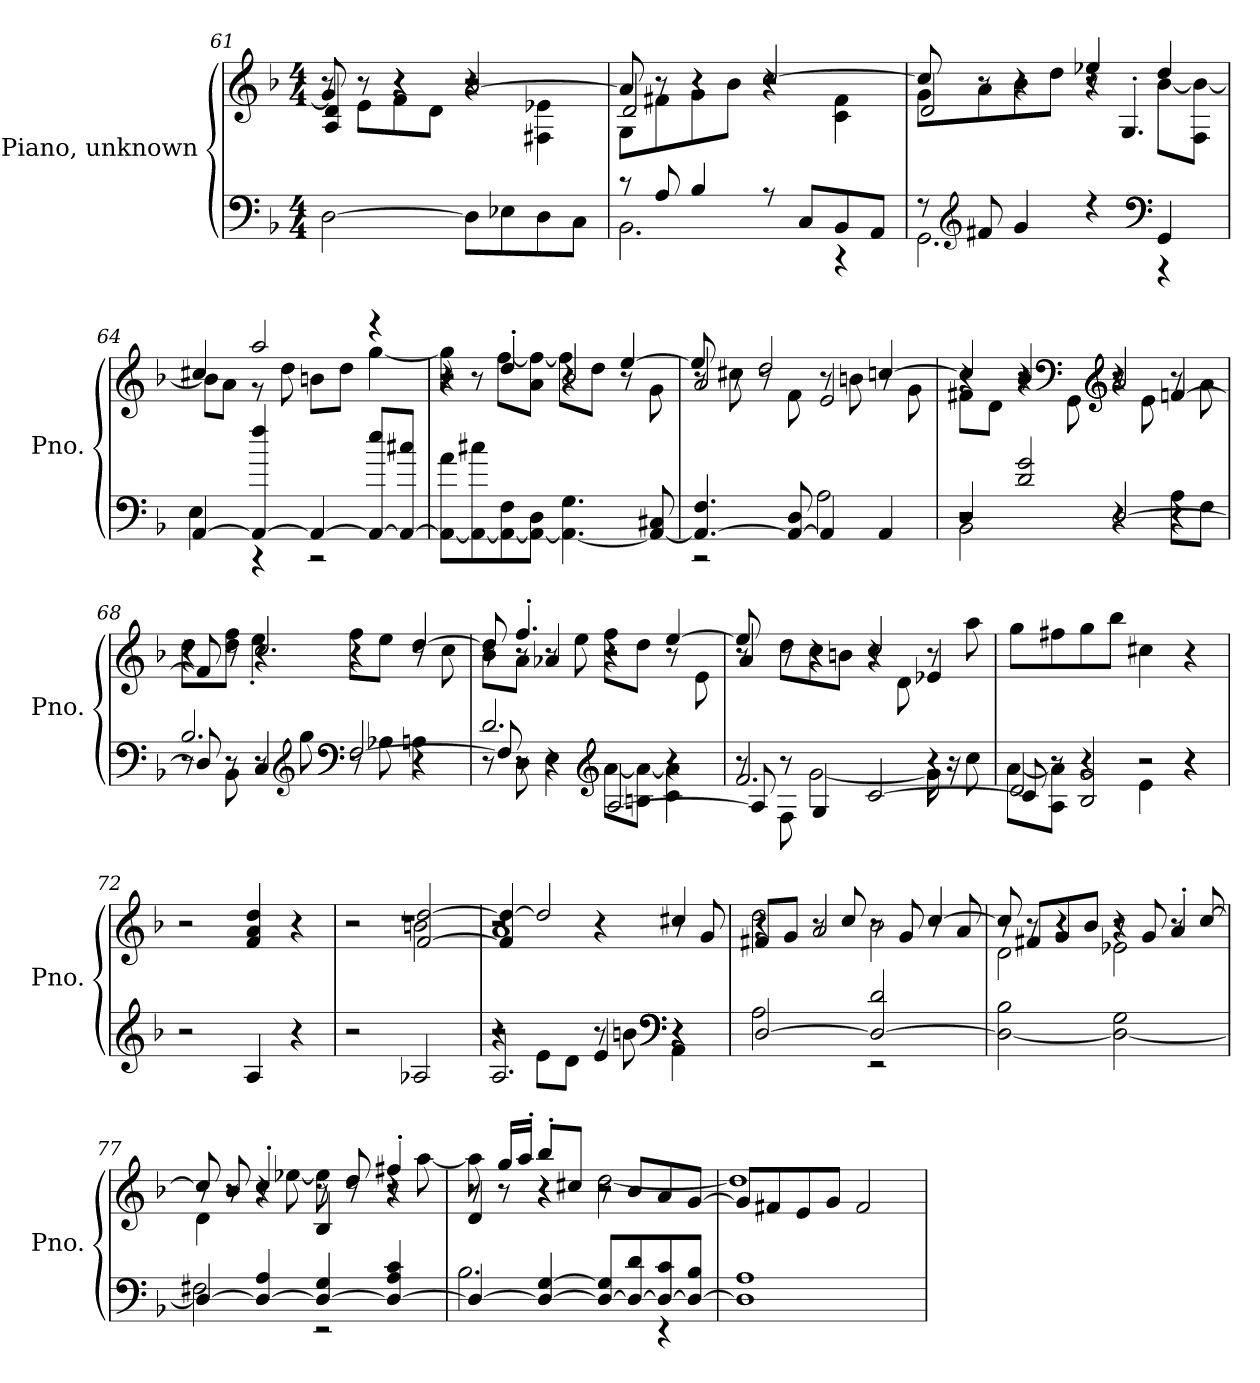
**kern	**kern
*part1	*part1
*staff2	*staff1
*I"Piano, unknown	*
*I'Pno.	*
!!LO:LB:g=z
*clefF4	*clefG2
*k[b-]	*k[b-]
*M4/4	*M4/4
=61	=61
*	*^
*	*	*^
[2D\	8g/]	8r	4A/ 4d/
.	8r	8e\L	.
.	4r	8f\	4r
.	.	8d\J	.
8D\L]	[2a/	4r	2r
8E-X\	.	.	.
8D\	.	4F#X\ 4e-X\	.
8C\J	.	.	.
=62	=62	=62	=62
*^	*	*	*
8r	2.BB-\	8a/]	8G\L	2d/
8A/	.	8r	8f#X\	.
4B-/	.	4r	8g\	.
.	.	.	8b-\J	.
8r	.	[2cc/	4r	2r
8C/L	.	.	.	.
8BB-/	4r	.	4c\ 4f#\	.
8AA/J	.	.	.	.
=63	=63	=63	=63	=63
8r	2.GG\	8cc/]	8g\L	2d/
*clefG2	*	*	*	*
8f#X/	.	8r	8a\	.
4g/	.	4r	8b-\	.
.	.	.	8dd\J	.
4r	.	4ee-X/	4r	8r
.	.	.	.	4.G'/
*clefF4	*	*	*	*
4GG/	4r	4dd/	[8b-\L	.
.	.	.	8F\ 8b-\_J	.
*	*	*	*v	*v
!!LO:PB:g=z
=64	=64	=64	=64
[4AA/	4E\	4cc#X/	8b-\L]
.	.	.	8a\J
4AA/_ 4ff/	4r	2aa/	8r
.	.	.	8dd\
4AA/_	2r	.	8bn\L
.	.	.	8dd\J
8AA/_ 8ee/L	.	4r	[4gg\
8AA/_ 8cc#X/J	.	.	.
*v	*v	*	*
=65	=65	=65
*	*	*^
8AA\_ 8a\L	4r	8gg\]	2r
8AA\_ 8cc#X\	.	8r	.
8AA\_ 8F\	4dd'/	[8ff\L	.
8AA\_ 8D\J	.	8a\ 8ff\_J	.
4.AA\_ 4.G\	2b-/	8ff\L]	4r
.	.	8dd\J	.
.	.	8r	[4ee/
8AA/_ 8C#X/	.	8g\	.
=66	=66	=66	=66
*^	*	*	*
4.AA/_ 4.F/	2r	2a/	8r	8ee/]
.	.	.	8cc#X\	8r
.	.	.	8r	2dd/
8AA/_ 8D/	.	.	8f\	.
4AA/]	2A\	2e/	8r	.
.	.	.	8bn\	.
4AA/	.	.	8r	[4ccn/
.	.	.	8g\	.
!!LO:LB:g=z	!!	!!
=67	=67	=67	=67	=67
*	*^	*	*	*
4D/	2BB-\	2r	4r	8f#X\L	4cc/]
.	.	.	.	8d\J	.
2d/ 2g/	.	.	4b-/	8r	4r
*	*	*	*clefF4	*	*
.	.	.	.	8GG\	.
*	*	*	*clefG2	*	*
.	4r	[2D/	2a/	8r	4r
.	.	.	.	8e\	.
4r	8A\L	.	.	8r	[4fn/
.	8F\J	.	.	8a\	.
=68	=68	=68	=68	=68	=68
2.B-/	8r	8D/]	4r	8dd\L	8f/]
.	8BB-\	8r	.	8dd\ 8ff\J	8r
.	8r	4C/	2.cc/	4ee'\	4r
*clefG2	*	*	*	*	*
.	8gg\	.	.	.	.
*clefF4	*	*	*	*	*
.	8r	[2F/	.	8ff\L	4r
.	8A-X\	.	.	8ee\J	.
4r	4An\	.	.	8r	[4dd/
.	.	.	.	8cc\	.
=69	=69	=69	=69	=69	=69
2.d/	8r	8F/]	8r	8b-\L	8dd/]
.	8D\	8r	4.ff'/	8a\J	8r
.	4E\	4r	.	8r	4a-X/
.	.	.	.	8ee\	.
*clefG2	*	*	*	*	*
.	[8a\L	[2A/	4r	8ff\L	2r
.	8Bn\ 8a\_J	.	.	8dd\J	.
4r	4c\ 4a\]	.	[4ee/	8r	.
.	.	.	.	8e\	.
!!LO:LB:g=z	!!	!!
=70	=70	=70	=70	=70	=70
2.f/	8r	8A/]	8ee/]	8r	4a/
.	8F\	8r	8r	8dd\L	.
.	[2g\	4G/	4r	8cc\	4r
.	.	.	.	8bn\J	.
.	.	[2c/	4r	8r	2cc/
.	.	.	.	8d\	.
4r	16g\]	.	4e-X/	8r	.
.	16r	.	.	.	.
.	8cc\	.	.	8aa\	.
*	*	*	*v	*v	*v
=71	=71	=71	=71
2d/	[8a\L	8c/]	8gg\L
.	8A\ 8a\]J	8r	8ff#X\
.	4r	2B-/ 2g/	8gg\
.	.	.	8bb-\J
2r	4e\	.	4cc#X\
.	4r	4r	4r
*v	*v	*v	*
=72	=72
2r	2r
4A/	4f/ 4a/ 4dd/
4r	4r
=73	=73
*	*^
*	*	*^
2r	1r	2r	2r
2A-X/	.	2bn\	[2f/ [2dd/
=74	=74	=74	=74
*^	*	*	*
*	*^	*	*	*
2r	4r	2.A/	2r	1a	4f/] 4dd/_
.	8e\L	.	.	.	2dd/]
.	8d\J	.	.	.	.
4e/	8r	.	4r	.	.
.	8bn\	.	.	.	.
*clefF4	*	*	*	*	*
4r	4AA\	4r	4cc#X/	.	8r
.	.	.	.	.	8g/
*	*v	*v	*	*	*
!!LO:LB:g=z	!!	!!
=75	=75	=75	=75	=75
[2D/	2A\	8f#X/L	2dd\	4r
.	.	8g/J	.	.
.	.	8r	.	2a/
.	.	8cc/	.	.
2D/_ 2d/	2r	8r	2b-\	.
.	.	8g/	.	.
.	.	8r	.	[4cc/
.	.	8a/	.	.
*v	*v	*	*	*
=76	=76	=76	=76
2D\_ 2B-\	8r	2d\	8cc/]
.	8f#X/L	.	8r
.	8g/	.	4r
.	8b-/J	.	.
2D\_ 2G\	8r	2e-X\	4r
.	8g/	.	.
.	4a'/	.	8r
.	.	.	[8cc/
=77	=77	=77	=77
*^	*	*	*
4D/_	2F#X\	8r	4d\	8cc/]
.	.	8b-/	.	8r
4D/_ 4A/	.	4cc'/	8r	4r
.	.	.	[8ee-X\	.
4D/_ 4G/	2r	8r	8ee-\]	4B-/
.	.	8dd/	8r	.
4D/_ 4A/ 4c/	.	4ff#X'/	8r	4r
.	.	.	[8aa\	.
!!LO:LB:g=z	!!	!!
=78	=78	=78	=78	=78
4D/_	2.B-\	8r	8aa\]	4d/
.	.	16gg/LL	8r	.
.	.	16aa'/JJ	.	.
4D/_ [4G/	.	8bb-'/L	4r	4r
.	.	8cc#X/J	.	.
8D/_ 8G/]L	.	8r	[2dd\	2r
8D/_ 8d/	.	8b-/L	.	.
8D/_ 8c/	4r	8a/	.	.
8D/_ 8B-/J	.	[8g/J	.	.
*v	*v	*	*	*
*	*	*v	*v
=79	=79	=79
1D] 1A	8g/L]	1dd]
.	8f#X/	.
.	8e/	.
.	8g/J	.
.	2f#/	.
*	*v	*v
=	=
*-	*-
